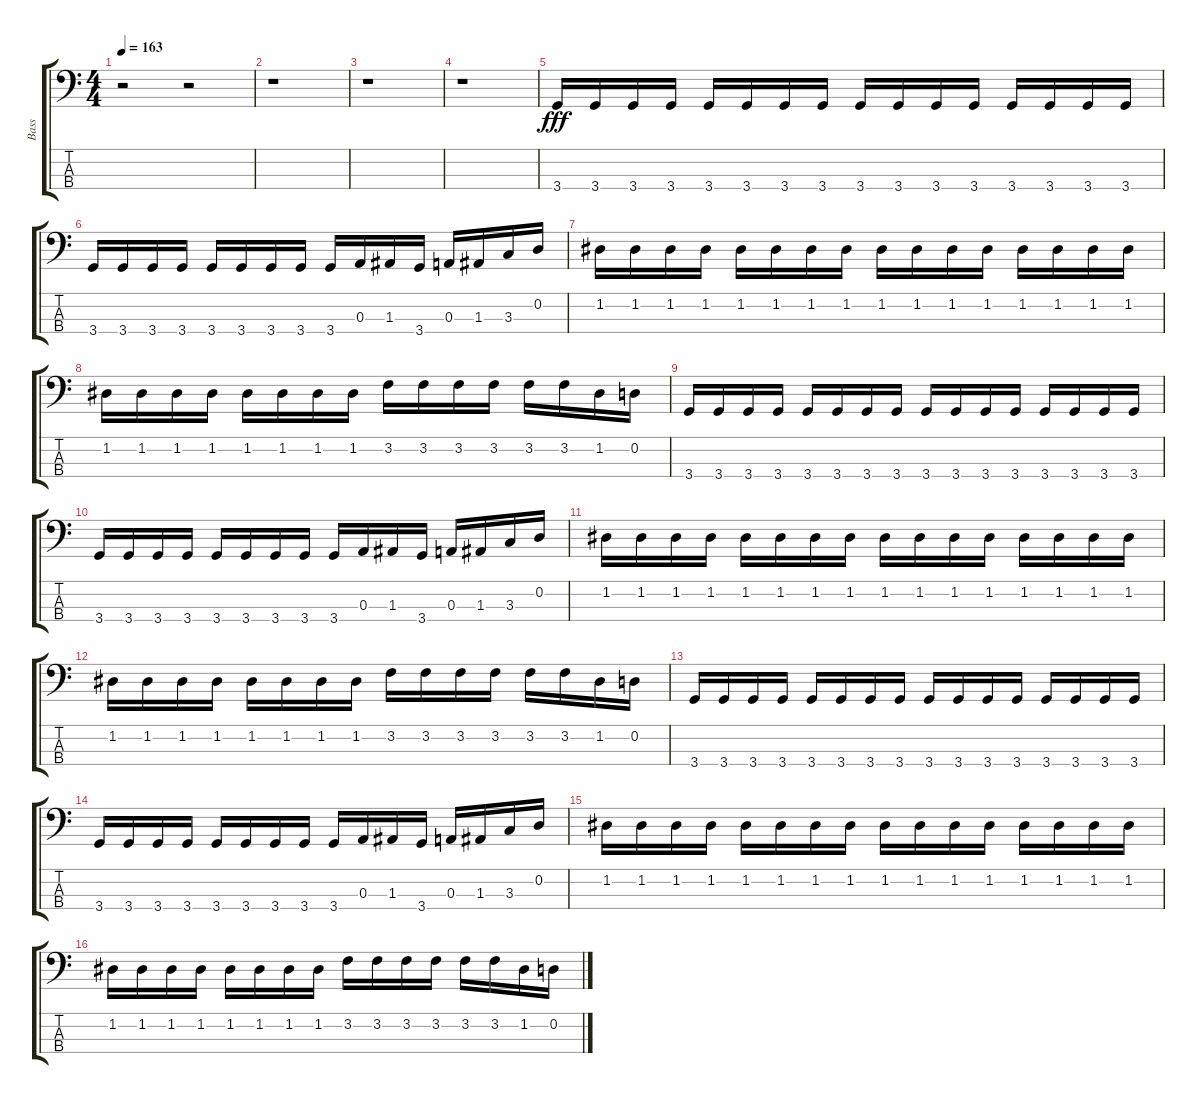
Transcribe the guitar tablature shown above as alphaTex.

\track ("Bass" "Bass") {instrument distortionguitar}
\staff {score tabs}
\tuning (G2 D2 A1 E1) {hide}
\ts (4 4)
\tempo 163
\clef f4
\ks c
r.2{dy fff instrument distortionguitar} r.2{volume 16} |
r.1 |
r.1 |
r.1 |
3.4.16{instrument fretlessbass} 3.4.16 3.4.16 3.4.16 3.4.16 3.4.16 3.4.16 3.4.16 3.4.16 3.4.16 3.4.16 3.4.16 3.4.16 3.4.16 3.4.16 3.4.16 |
3.4.16 3.4.16 3.4.16 3.4.16 3.4.16 3.4.16 3.4.16 3.4.16 3.4.16 0.3.16 1.3.16 3.4.16 0.3.16 1.3.16 3.3.16 0.2.16 |
1.2.16 1.2.16 1.2.16 1.2.16 1.2.16 1.2.16 1.2.16 1.2.16 1.2.16 1.2.16 1.2.16 1.2.16 1.2.16 1.2.16 1.2.16 1.2.16 |
1.2.16 1.2.16 1.2.16 1.2.16 1.2.16 1.2.16 1.2.16 1.2.16 3.2.16 3.2.16 3.2.16 3.2.16 3.2.16 3.2.16 1.2.16 0.2.16 |
3.4.16 3.4.16 3.4.16 3.4.16 3.4.16 3.4.16 3.4.16 3.4.16 3.4.16 3.4.16 3.4.16 3.4.16 3.4.16 3.4.16 3.4.16 3.4.16 |
3.4.16 3.4.16 3.4.16 3.4.16 3.4.16 3.4.16 3.4.16 3.4.16 3.4.16 0.3.16 1.3.16 3.4.16 0.3.16 1.3.16 3.3.16 0.2.16 |
1.2.16 1.2.16 1.2.16 1.2.16 1.2.16 1.2.16 1.2.16 1.2.16 1.2.16 1.2.16 1.2.16 1.2.16 1.2.16 1.2.16 1.2.16 1.2.16 |
1.2.16 1.2.16 1.2.16 1.2.16 1.2.16 1.2.16 1.2.16 1.2.16 3.2.16 3.2.16 3.2.16 3.2.16 3.2.16 3.2.16 1.2.16 0.2.16 |
3.4.16 3.4.16 3.4.16 3.4.16 3.4.16 3.4.16 3.4.16 3.4.16 3.4.16 3.4.16 3.4.16 3.4.16 3.4.16 3.4.16 3.4.16 3.4.16 |
3.4.16 3.4.16 3.4.16 3.4.16 3.4.16 3.4.16 3.4.16 3.4.16 3.4.16 0.3.16 1.3.16 3.4.16 0.3.16 1.3.16 3.3.16 0.2.16 |
1.2.16 1.2.16 1.2.16 1.2.16 1.2.16 1.2.16 1.2.16 1.2.16 1.2.16 1.2.16 1.2.16 1.2.16 1.2.16 1.2.16 1.2.16 1.2.16 |
1.2.16 1.2.16 1.2.16 1.2.16 1.2.16 1.2.16 1.2.16 1.2.16 3.2.16 3.2.16 3.2.16 3.2.16 3.2.16 3.2.16 1.2.16 0.2.16
